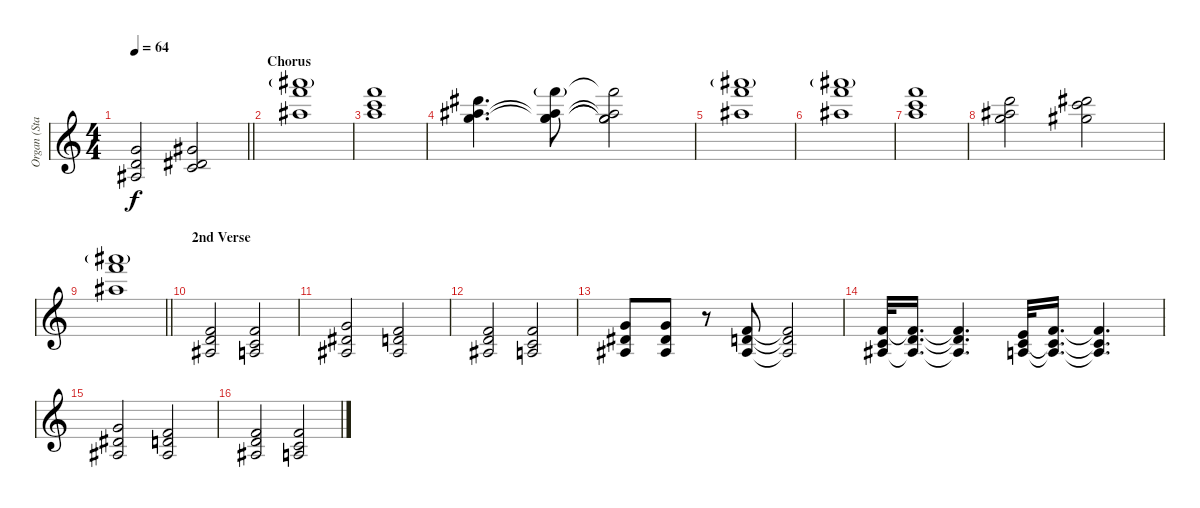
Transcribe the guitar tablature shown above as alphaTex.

\track ("Organ (Staff 1)" "Organ (Sta") {instrument rockorgan}
\staff {score}
\tuning (E4 B3 G3 D3 A2 E2 B1) {hide}
\ts (4 4)
\tempo 64
\clef g2
\barLineRight lightlight
\ks c
(3.1 3.2 3.3).2{dy f} (4.1 4.2 5.3).2 |
\section ("" "Chorus")
(30.1{g} 30.2 27.3).1 |
(25.1 25.2 26.3).1 |
(23.1 23.2 24.3).4{d} (25.1{g} 23.2{t} 24.3{t} 29.4).8 (25.1{t} 23.2{t} 24.3{t} 29.4{t}).2 |
(30.1{g} 30.2 27.3).1 |
(30.1{g} 30.2 27.3).1 |
(25.1 25.2 26.3).1 |
(22.1 23.2 24.3).2 (23.1 25.2 25.3).2 |
\barLineRight lightlight
(30.1{g} 30.2 27.3).1 |
\section ("" "2nd Verse")
(1.1 3.2 3.3).2 (1.1 1.2 2.3).2 |
(3.1 4.2 3.3).2 (1.1 3.2 3.3).2 |
(1.1 3.2 3.3).2 (1.1 1.2 2.3).2 |
(3.1 4.2 3.3).8 (3.1 4.2 3.3).8 r.8 (1.1 3.2 3.3).8 (1.1{t} 3.2{t} 3.3{t}).2 |
(1.1 1.2 3.3).32 (1.1{t} 3.2 3.3{t}).16{d} (1.1{t} 3.2{t} 3.3{t}).4{d} (0.1 1.2 2.3).32 (1.1 1.2{t} 2.3{t}).16{d} (1.1{t} 1.2{t} 2.3{t}).4{d} |
(3.1 4.2 3.3).2 (1.1 3.2 3.3).2 |
(1.1 3.2 3.3).2 (1.1 1.2 2.3).2
